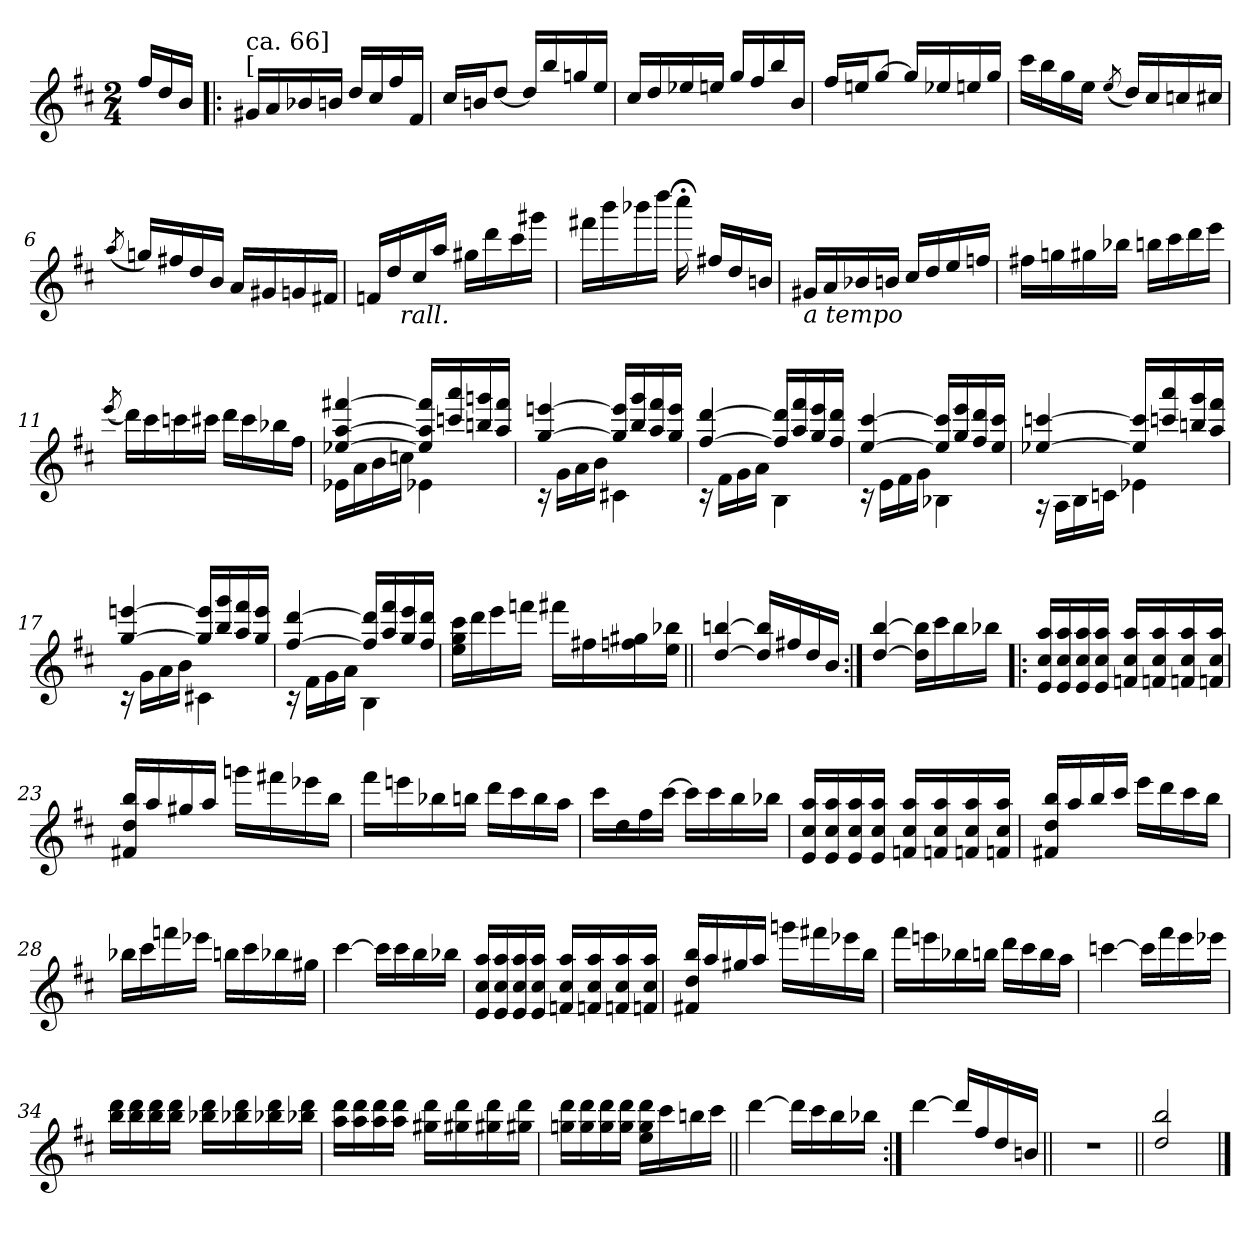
**kern
*part1
*staff1
*clefG2
*k[f#c#]
*D:
*M2/4
=
16ff#/LL
16dd/
16b/JJ
=1!|:
*^
!LO:TX:a:t=[	!
!LO:TX:a:t=ca. 66]	!
16g#X/LL	4ryy
16a/	.
16b-X/	.
16bn/JJ	.
16dd/LL	4ryy
16cc#/	.
16ff#/	.
16f#/JJ	.
=2	=2
16cc#/LL	4ryy
16bn/J	.
[>8dd/J	.
16dd/LL]	4ryy
16bb/	.
16ggn/	.
16ee/JJ	.
=3	=3
16cc#/LL	4ryy
16dd/	.
16ee-X/	.
16een/JJ	.
16gg/LL	4ryy
16ff#/	.
16bb/	.
16b/JJ	.
!!LO:LB:g=z	!!
=4	=4
16ff#/LL	2ryy
16een/J	.
[>8gg/J	.
16gg/LL]	.
16ee-X/	.
16een/	.
16gg/JJ	.
=5	=5
16ccc#\LL	4ryy
16bb\	.
16gg\	.
16ee\JJ	.
(<8qee/	.
16dd/LL)	4ryy
16cc#/	.
16ccn/	.
16cc#X/JJ	.
=6	=6
(<8qaa/	.
16ggn/LL)	4ryy
16ff#X/	.
16dd/	.
16b/JJ	.
16a/LL	4ryy
16g#X/	.
16gn/	.
16f#X/JJ	.
=7	=7
*	*^
16fn/LL	2ryy	16.ryy
16dd/	.	.
!	!	!LO:TX:b:i:t=rall.
.	.	4ryy
16cc#/	.	.
16aa/JJ	.	.
16gg#X\LL	.	.
16ddd\	.	.
.	.	8ryy
16ccc#\	.	.
16ggg#X\JJ	.	.
.	.	32ryy
*	*v	*v
!!LO:LB:g=z
=8	=8
16fff#X\LL	2ryy
16bbb\	.
16bbb-X\	.
16dddd\JJ	.
16cccc#;<\	.
16ff#X/LL	.
16dd/	.
16bn/JJ	.
=9	=9
!LO:TX:b:i:t=a tempo	!
16g#X/LL	4ryy
16a/	.
16b-X/	.
16bn/JJ	.
16cc#/LL	4ryy
16dd/	.
16ee/	.
16ffn/JJ	.
=10	=10
16ff#X\LL	2ryy
16ggn\	.
16gg#X\	.
16bb-X\JJ	.
16bbn\LL	.
16ccc#\	.
16ddd\	.
16eee\JJ	.
=11	=11
(<8qeee/	.
16ddd\LL)	4ryy
16ccc#\	.
16cccn\	.
16ccc#X\JJ	.
16ddd\LL	4ryy
16ccc#\	.
16bb-X\	.
16ff#\JJ	.
!!LO:LB:g=z	!!
=12	=12
*	*^
[>4ee-X/ [>4aa/ [>4fff#X/	16e-X!\LL	2ryy
.	16a!\	.
.	16b!\	.
.	16ccn!\JJ	.
16ee-/] 16aa/] 16fff#/]LL	4e-X!\	.
16cccn/ 16aaa/	.	.
16bbn/ 16gggn/	.	.
16aa/ 16fff#/JJ	.	.
=13	=13	=13
[>4gg/ [>4eeen/	16rc	4ryy
.	16g!\LL	.
.	16a!\	.
.	16b!\JJ	.
16gg/] 16eee/]LL	4c#X!\	4ryy
16bb/ 16ggg/	.	.
16aa/ 16fff#/	.	.
16gg/ 16eee/JJ	.	.
=14	=14	=14
[>4ff#/ [>4ddd/	16rc	4ryy
.	16f#!\LL	.
.	16g!\	.
.	16a!\JJ	.
16ff#/] 16ddd/]LL	4B!\	4ryy
16aa/ 16fff#/	.	.
16gg/ 16eee/	.	.
16ff#/ 16ddd/JJ	.	.
!!LO:LB:g=z	!!	!!
=15	=15	=15
[>4ee/ [>4ccc#/	16rc	4ryy
.	16e!\LL	.
.	16f#!\	.
.	16g!\JJ	.
16ee/] 16ccc#/]LL	4B-X!\	4ryy
16gg/ 16eee/	.	.
16ff#/ 16ddd/	.	.
16ee/ 16ccc#/JJ	.	.
=16	=16	=16
[>4ee-X/ [>4cccn/	16rA	4ryy
.	16A!\LL	.
.	16B!\	.
.	16cn!\JJ	.
16ee-/] 16ccc/]LL	4e-X!\	4ryy
16cccn/ 16aaa/	.	.
16bbn/ 16ggg/	.	.
16aa/ 16fff#/JJ	.	.
=17	=17	=17
[>4gg/ [>4eeen/	16rc	4ryy
.	16g!\LL	.
.	16a!\	.
.	16b!\JJ	.
16gg/] 16eee/]LL	4c#X!\	4ryy
16bb/ 16ggg/	.	.
16aa/ 16fff#/	.	.
16gg/ 16eee/JJ	.	.
!!LO:LB:g=z	!!	!!
=18	=18	=18
[>4ff#/ [>4ddd/	16rc	4ryy
.	16f#!\LL	.
.	16g!\	.
.	16a!\JJ	.
16ff#/] 16ddd/]LL	4B!\	4ryy
16aa/ 16fff#/	.	.
16gg/ 16eee/	.	.
16ff#/ 16ddd/JJ	.	.
*	*v	*v
=19	=19
16ee\ 16gg\ 16ccc#\LL	4ryy
16ddd\	.
16eee\	.
16fffn\JJ	.
16fff#X\LL	4ryy
16ff#X\	.
16ffn\ 16gg#X\	.
16ee\ 16bb-X\JJ	.
=20||	=20||
[>4dd/ [>4bbn/	2ryy
16dd/] 16bb/]LL	.
16ff#X/	.
16dd/	.
16b/JJ	.
!!LO:LB:g=z	!!
=21:|!	=21:|!
[>4dd/ [>4bb/	2ryy
16dd\] 16bb\]LL	.
16ccc#\	.
16bb\	.
16bb-X\JJ	.
=22!|:	=22!|:
16e/ 16cc#/ 16aa/LL	4ryy
16e/ 16cc#/ 16aa/	.
16e/ 16cc#/ 16aa/	.
16e/ 16cc#/ 16aa/JJ	.
16fn/ 16cc#/ 16aa/LL	4ryy
16fn/ 16cc#/ 16aa/	.
16fn/ 16cc#/ 16aa/	.
16fn/ 16cc#/ 16aa/JJ	.
=23	=23
16f#X/ 16dd/ 16bb/LL	4ryy
16aa/	.
16gg#X/	.
16aa/JJ	.
16gggn\LL	4ryy
16fff#X\	.
16eee-X\	.
16bb\JJ	.
!!LO:PB:g=z	!!
=24	=24
16fff#\LL	4ryy
16eeen\	.
16bb-X\	.
16bbn\JJ	.
16ddd\LL	4ryy
16ccc#\	.
16bb\	.
16aa\JJ	.
=25	=25
16ccc#\LL	2ryy
16dd\	.
16ff#\	.
[<16ccc#\JJ	.
16ccc#\LL]	.
16ccc#\	.
16bb\	.
16bb-X\JJ	.
=26	=26
16e/ 16cc#/ 16aa/LL	4ryy
16e/ 16cc#/ 16aa/	.
16e/ 16cc#/ 16aa/	.
16e/ 16cc#/ 16aa/JJ	.
16fn/ 16cc#/ 16aa/LL	4ryy
16fn/ 16cc#/ 16aa/	.
16fn/ 16cc#/ 16aa/	.
16fn/ 16cc#/ 16aa/JJ	.
!!LO:LB:g=z	!!
=27	=27
16f#X/ 16dd/ 16bb/LL	4ryy
16aa/	.
16bb/	.
16ccc#/JJ	.
16eee\LL	4ryy
16ddd\	.
16ccc#\	.
16bb\JJ	.
=28	=28
16bb-X\LL	8ryy
16ccc#\	.
16fffn\	8ryy
16eee-X\JJ	.
16bbn\LL	8ryy
16ccc#\	.
16bb-X\	8ryy
16gg#X\JJ	.
=29	=29
[<4ccc#\	2ryy
16ccc#\LL]	.
16ccc#\	.
16bb\	.
16bb-X\JJ	.
!!LO:LB:g=z	!!
=30	=30
16e/ 16cc#/ 16aa/LL	4ryy
16e/ 16cc#/ 16aa/	.
16e/ 16cc#/ 16aa/	.
16e/ 16cc#/ 16aa/JJ	.
16fn/ 16cc#/ 16aa/LL	4ryy
16fn/ 16cc#/ 16aa/	.
16fn/ 16cc#/ 16aa/	.
16fn/ 16cc#/ 16aa/JJ	.
=31	=31
16f#X/ 16dd/ 16bb/LL	4ryy
16aa/	.
16gg#X/	.
16aa/JJ	.
16gggn\LL	4ryy
16fff#X\	.
16eee-X\	.
16bb\JJ	.
=32	=32
16fff#\LL	4ryy
16eeen\	.
16bb-X\	.
16bbn\JJ	.
16ddd\LL	4ryy
16ccc#\	.
16bb\	.
16aa\JJ	.
!!LO:LB:g=z	!!
=33	=33
[<4cccn\	2ryy
16ccc\LL]	.
16fff#\	.
16eee\	.
16eee-X\JJ	.
=34	=34
16bb\ 16ddd\LL	4ryy
16bb\ 16ddd\	.
16bb\ 16ddd\	.
16bb\ 16ddd\JJ	.
16bb-X\ 16ddd\LL	4ryy
16bb-X\ 16ddd\	.
16bb-X\ 16ddd\	.
16bb-X\ 16ddd\JJ	.
=35	=35
16aa\ 16ddd\LL	4ryy
16aa\ 16ddd\	.
16aa\ 16ddd\	.
16aa\ 16ddd\JJ	.
16gg#X\ 16ddd\LL	4ryy
16gg#X\ 16ddd\	.
16gg#X\ 16ddd\	.
16gg#X\ 16ddd\JJ	.
=36	=36
16ggn\ 16ddd\LL	4ryy
16gg\ 16ddd\	.
16gg\ 16ddd\	.
16gg\ 16ddd\JJ	.
16ee\ 16gg\ 16ddd\LL	4ryy
16ccc#\	.
16bbn\	.
16ccc#\JJ	.
!!LO:LB:g=z	!!
=37||	=37||
[<4ddd\	2ryy
16ddd\LL]	.
16ccc#\	.
16bb\	.
16bb-X\JJ	.
=38:|!	=38:|!
[<4ddd\	2ryy
16ddd/LL]	.
16ff#/	.
16dd/	.
16bn/JJ	.
*v	*v
=38X381||
2r
=39||
*^
2dd/ 2bb/	2ryy
*v	*v
==
*-
